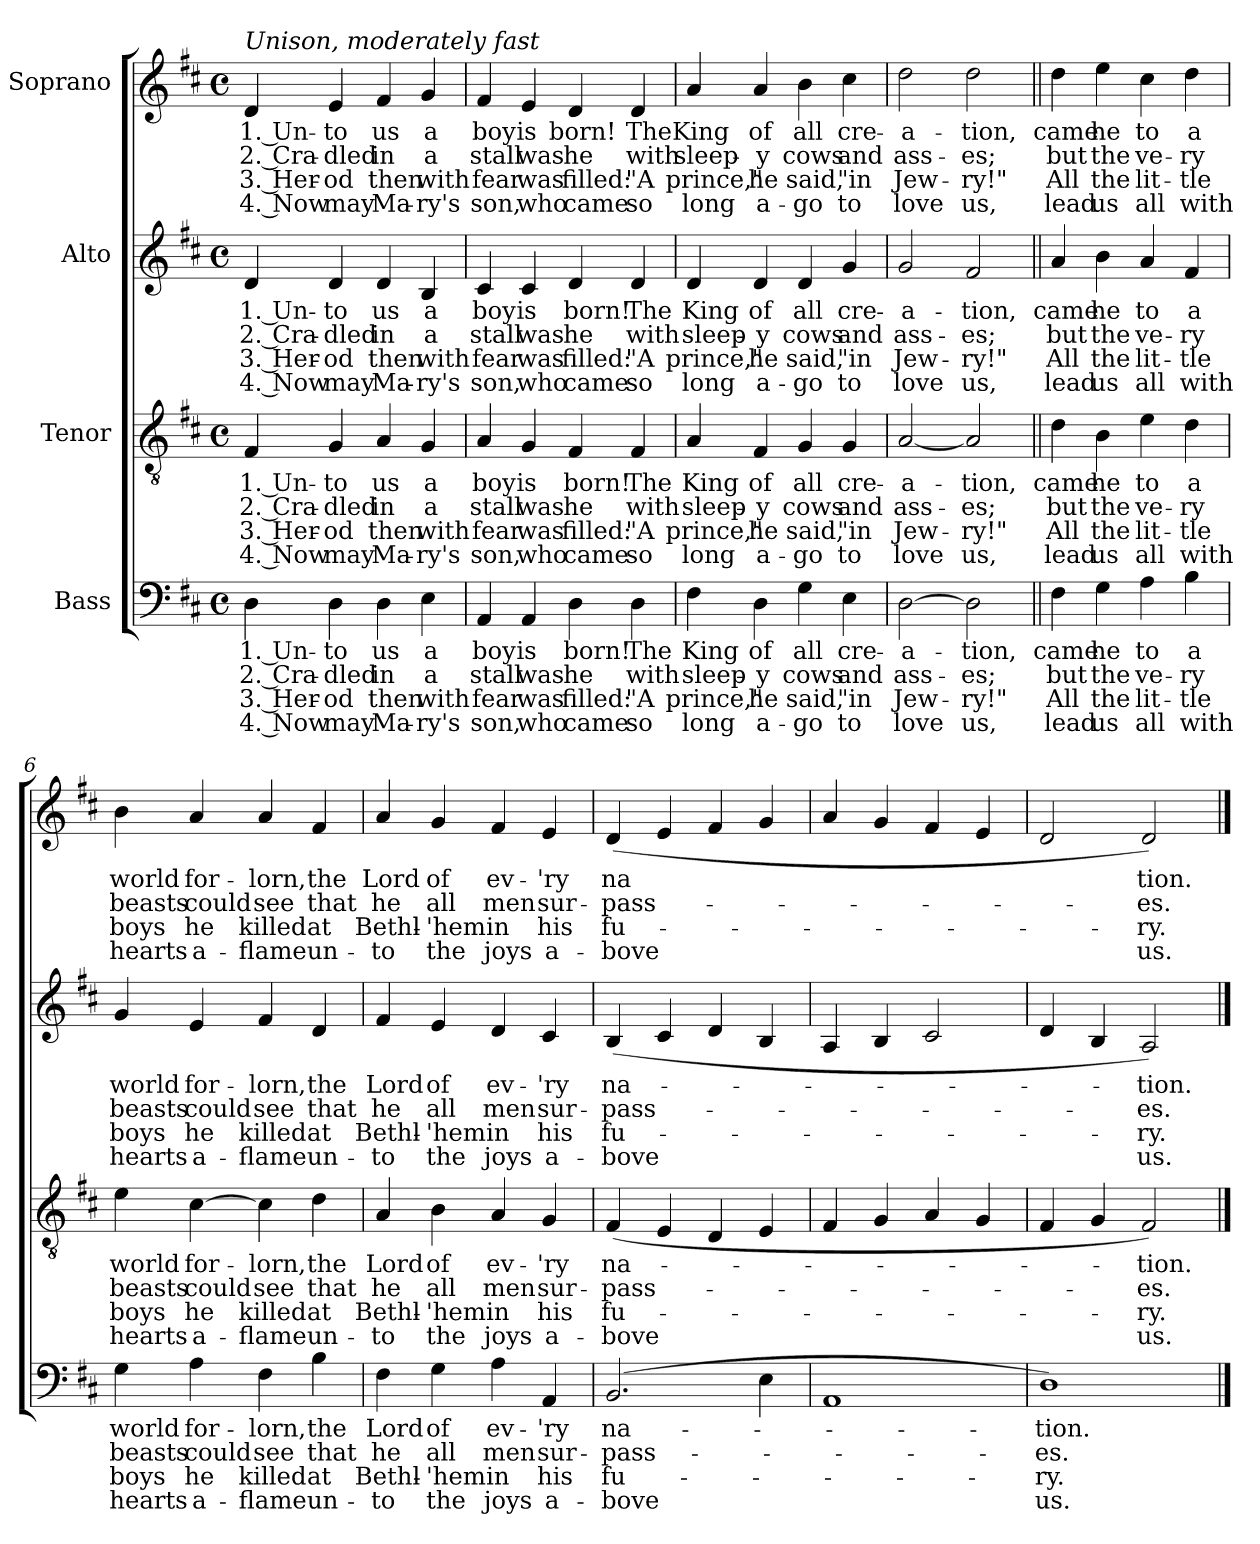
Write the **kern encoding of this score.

**kern	**text	**text	**text	**text	**kern	**text	**text	**text	**text	**kern	**text	**text	**text	**text	**kern	**text	**text	**text	**text
*part4	*part4	*part4	*part4	*part4	*part3	*part3	*part3	*part3	*part3	*part2	*part2	*part2	*part2	*part2	*part1	*part1	*part1	*part1	*part1
*staff4	*staff4	*staff4	*staff4	*staff4	*staff3	*staff3	*staff3	*staff3	*staff3	*staff2	*staff2	*staff2	*staff2	*staff2	*staff1	*staff1	*staff1	*staff1	*staff1
*I"Bass	*	*	*	*	*I"Tenor	*	*	*	*	*I"Alto	*	*	*	*	*I"Soprano	*	*	*	*
*clefF4	*	*	*	*	*clefGv2	*	*	*	*	*clefG2	*	*	*	*	*clefG2	*	*	*	*
*k[f#c#]	*	*	*	*	*k[f#c#]	*	*	*	*	*k[f#c#]	*	*	*	*	*k[f#c#]	*	*	*	*
*D:	*	*	*	*	*D:	*	*	*	*	*D:	*	*	*	*	*D:	*	*	*	*
*M4/4	*	*	*	*	*M4/4	*	*	*	*	*M4/4	*	*	*	*	*M4/4	*	*	*	*
*met(c)	*	*	*	*	*met(c)	*	*	*	*	*met(c)	*	*	*	*	*met(c)	*	*	*	*
*MM110	*	*	*	*	*MM110	*	*	*	*	*MM110	*	*	*	*	*MM110	*	*	*	*
=1	=1	=1	=1	=1	=1	=1	=1	=1	=1	=1	=1	=1	=1	=1	=1	=1	=1	=1	=1
!	!	!	!	!	!	!	!	!	!	!	!	!	!	!	!LO:TX:a:i:t=Unison, moderately fast	!	!	!	!
!	!LO:LY:b	!LO:LY:b	!LO:LY:b	!LO:LY:b	!	!LO:LY:b	!LO:LY:b	!LO:LY:b	!LO:LY:b	!	!LO:LY:b	!LO:LY:b	!LO:LY:b	!LO:LY:b	!	!LO:LY:b	!LO:LY:b	!LO:LY:b	!LO:LY:b
4D\	1. Un-	2. Cra-	3. Her-	4. Now	4F#/	1. Un-	2. Cra-	3. Her-	4. Now	4d/	1. Un-	2. Cra-	3. Her-	4. Now	4d/	1. Un-	2. Cra-	3. Her-	4. Now
!	!LO:LY:b	!LO:LY:b	!LO:LY:b	!LO:LY:b	!	!LO:LY:b	!LO:LY:b	!LO:LY:b	!LO:LY:b	!	!LO:LY:b	!LO:LY:b	!LO:LY:b	!LO:LY:b	!	!LO:LY:b	!LO:LY:b	!LO:LY:b	!LO:LY:b
4D\	-to	-dled	-od	may	4G/	-to	-dled	-od	may	4d/	-to	-dled	-od	may	4e/	-to	-dled	-od	may
!	!LO:LY:b	!LO:LY:b	!LO:LY:b	!LO:LY:b	!	!LO:LY:b	!LO:LY:b	!LO:LY:b	!LO:LY:b	!	!LO:LY:b	!LO:LY:b	!LO:LY:b	!LO:LY:b	!	!LO:LY:b	!LO:LY:b	!LO:LY:b	!LO:LY:b
4D\	us	in	then	Ma-	4A/	us	in	then	Ma-	4d/	us	in	then	Ma-	4f#/	us	in	then	Ma-
!	!LO:LY:b	!LO:LY:b	!LO:LY:b	!LO:LY:b	!	!LO:LY:b	!LO:LY:b	!LO:LY:b	!LO:LY:b	!	!LO:LY:b	!LO:LY:b	!LO:LY:b	!LO:LY:b	!	!LO:LY:b	!LO:LY:b	!LO:LY:b	!LO:LY:b
4E\	a	a	with	-ry's	4G/	a	a	with	-ry's	4B/	a	a	with	-ry's	4g/	a	a	with	-ry's
=2	=2	=2	=2	=2	=2	=2	=2	=2	=2	=2	=2	=2	=2	=2	=2	=2	=2	=2	=2
!	!LO:LY:b	!LO:LY:b	!LO:LY:b	!LO:LY:b	!	!LO:LY:b	!LO:LY:b	!LO:LY:b	!LO:LY:b	!	!LO:LY:b	!LO:LY:b	!LO:LY:b	!LO:LY:b	!	!LO:LY:b	!LO:LY:b	!LO:LY:b	!LO:LY:b
4AA/	boy	stall	fear	son,	4A/	boy	stall	fear	son,	4c#/	boy	stall	fear	son,	4f#/	boy	stall	fear	son,
!	!LO:LY:b	!LO:LY:b	!LO:LY:b	!LO:LY:b	!	!LO:LY:b	!LO:LY:b	!LO:LY:b	!LO:LY:b	!	!LO:LY:b	!LO:LY:b	!LO:LY:b	!LO:LY:b	!	!LO:LY:b	!LO:LY:b	!LO:LY:b	!LO:LY:b
4AA/	is	was	was	who	4G/	is	was	was	who	4c#/	is	was	was	who	4e/	is	was	was	who
!	!LO:LY:b	!LO:LY:b	!LO:LY:b	!LO:LY:b	!	!LO:LY:b	!LO:LY:b	!LO:LY:b	!LO:LY:b	!	!LO:LY:b	!LO:LY:b	!LO:LY:b	!LO:LY:b	!	!LO:LY:b	!LO:LY:b	!LO:LY:b	!LO:LY:b
4D\	born!	he	filled:	came	4F#/	born!	he	filled:	came	4d/	born!	he	filled:	came	4d/	born!	he	filled:	came
!	!LO:LY:b	!LO:LY:b	!LO:LY:b	!LO:LY:b	!	!LO:LY:b	!LO:LY:b	!LO:LY:b	!LO:LY:b	!	!LO:LY:b	!LO:LY:b	!LO:LY:b	!LO:LY:b	!	!LO:LY:b	!LO:LY:b	!LO:LY:b	!LO:LY:b
4D\	The	with	"A	so	4F#/	The	with	"A	so	4d/	The	with	"A	so	4d/	The	with	"A	so
=3	=3	=3	=3	=3	=3	=3	=3	=3	=3	=3	=3	=3	=3	=3	=3	=3	=3	=3	=3
!	!LO:LY:b	!LO:LY:b	!LO:LY:b	!LO:LY:b	!	!LO:LY:b	!LO:LY:b	!LO:LY:b	!LO:LY:b	!	!LO:LY:b	!LO:LY:b	!LO:LY:b	!LO:LY:b	!	!LO:LY:b	!LO:LY:b	!LO:LY:b	!LO:LY:b
4F#\	King	sleep-	prince,"	long	4A/	King	sleep-	prince,"	long	4d/	King	sleep-	prince,"	long	4a/	King	sleep-	prince,"	long
!	!LO:LY:b	!LO:LY:b	!LO:LY:b	!LO:LY:b	!	!LO:LY:b	!LO:LY:b	!LO:LY:b	!LO:LY:b	!	!LO:LY:b	!LO:LY:b	!LO:LY:b	!LO:LY:b	!	!LO:LY:b	!LO:LY:b	!LO:LY:b	!LO:LY:b
4D\	of	-y	he	a-	4F#/	of	-y	he	a-	4d/	of	-y	he	a-	4a/	of	-y	he	a-
!	!LO:LY:b	!LO:LY:b	!LO:LY:b	!LO:LY:b	!	!LO:LY:b	!LO:LY:b	!LO:LY:b	!LO:LY:b	!	!LO:LY:b	!LO:LY:b	!LO:LY:b	!LO:LY:b	!	!LO:LY:b	!LO:LY:b	!LO:LY:b	!LO:LY:b
4G\	all	cows	said,	-go	4G/	all	cows	said,	-go	4d/	all	cows	said,	-go	4b\	all	cows	said,	-go
!	!LO:LY:b	!LO:LY:b	!LO:LY:b	!LO:LY:b	!	!LO:LY:b	!LO:LY:b	!LO:LY:b	!LO:LY:b	!	!LO:LY:b	!LO:LY:b	!LO:LY:b	!LO:LY:b	!	!LO:LY:b	!LO:LY:b	!LO:LY:b	!LO:LY:b
4E\	cre-	and	"in	to	4G/	cre-	and	"in	to	4g/	cre-	and	"in	to	4cc#\	cre-	and	"in	to
!!LO:LB:g=z
=4	=4	=4	=4	=4	=4	=4	=4	=4	=4	=4	=4	=4	=4	=4	=4	=4	=4	=4	=4
!	!LO:LY:b	!LO:LY:b	!LO:LY:b	!LO:LY:b	!	!LO:LY:b	!LO:LY:b	!LO:LY:b	!LO:LY:b	!	!LO:LY:b	!LO:LY:b	!LO:LY:b	!LO:LY:b	!	!LO:LY:b	!LO:LY:b	!LO:LY:b	!LO:LY:b
[2D\	-a-	ass-	Jew-	love	[2A/	-a-	ass-	Jew-	love	2g/	-a-	ass-	Jew-	love	2dd\	-a-	ass-	Jew-	love
!	!LO:LY:b	!LO:LY:b	!LO:LY:b	!LO:LY:b	!	!LO:LY:b	!LO:LY:b	!LO:LY:b	!LO:LY:b	!	!LO:LY:b	!LO:LY:b	!LO:LY:b	!LO:LY:b	!	!LO:LY:b	!LO:LY:b	!LO:LY:b	!LO:LY:b
2D\]	-tion,	-es;	-ry!"	us,	2A/]	-tion,	-es;	-ry!"	us,	2f#/	-tion,	-es;	-ry!"	us,	2dd\	-tion,	-es;	-ry!"	us,
=5||	=5||	=5||	=5||	=5||	=5||	=5||	=5||	=5||	=5||	=5||	=5||	=5||	=5||	=5||	=5||	=5||	=5||	=5||	=5||
!	!LO:LY:b	!LO:LY:b	!LO:LY:b	!LO:LY:b	!	!LO:LY:b	!LO:LY:b	!LO:LY:b	!LO:LY:b	!	!LO:LY:b	!LO:LY:b	!LO:LY:b	!LO:LY:b	!	!LO:LY:b	!LO:LY:b	!LO:LY:b	!LO:LY:b
4F#\	came	but	All	lead	4d\	came	but	All	lead	4a/	came	but	All	lead	4dd\	came	but	All	lead
!	!LO:LY:b	!LO:LY:b	!LO:LY:b	!LO:LY:b	!	!LO:LY:b	!LO:LY:b	!LO:LY:b	!LO:LY:b	!	!LO:LY:b	!LO:LY:b	!LO:LY:b	!LO:LY:b	!	!LO:LY:b	!LO:LY:b	!LO:LY:b	!LO:LY:b
4G\	he	the	the	us	4B\	he	the	the	us	4b\	he	the	the	us	4ee\	he	the	the	us
!	!LO:LY:b	!LO:LY:b	!LO:LY:b	!LO:LY:b	!	!LO:LY:b	!LO:LY:b	!LO:LY:b	!LO:LY:b	!	!LO:LY:b	!LO:LY:b	!LO:LY:b	!LO:LY:b	!	!LO:LY:b	!LO:LY:b	!LO:LY:b	!LO:LY:b
4A\	to	ve-	lit-	all	4e\	to	ve-	lit-	all	4a/	to	ve-	lit-	all	4cc#\	to	ve-	lit-	all
!	!LO:LY:b	!LO:LY:b	!LO:LY:b	!LO:LY:b	!	!LO:LY:b	!LO:LY:b	!LO:LY:b	!LO:LY:b	!	!LO:LY:b	!LO:LY:b	!LO:LY:b	!LO:LY:b	!	!LO:LY:b	!LO:LY:b	!LO:LY:b	!LO:LY:b
4B\	a	-ry	-tle	with	4d\	a	-ry	-tle	with	4f#/	a	-ry	-tle	with	4dd\	a	-ry	-tle	with
!!LO:PB:g=z
=6	=6	=6	=6	=6	=6	=6	=6	=6	=6	=6	=6	=6	=6	=6	=6	=6	=6	=6	=6
!	!LO:LY:b	!LO:LY:b	!LO:LY:b	!LO:LY:b	!	!LO:LY:b	!LO:LY:b	!LO:LY:b	!LO:LY:b	!	!LO:LY:b	!LO:LY:b	!LO:LY:b	!LO:LY:b	!	!LO:LY:b	!LO:LY:b	!LO:LY:b	!LO:LY:b
4G\	world	beasts	boys	hearts	4e\	world	beasts	boys	hearts	4g/	world	beasts	boys	hearts	4b\	world	beasts	boys	hearts
!	!LO:LY:b	!LO:LY:b	!LO:LY:b	!LO:LY:b	!	!LO:LY:b	!LO:LY:b	!LO:LY:b	!LO:LY:b	!	!LO:LY:b	!LO:LY:b	!LO:LY:b	!LO:LY:b	!	!LO:LY:b	!LO:LY:b	!LO:LY:b	!LO:LY:b
4A\	for-	could	he	a-	[4c#\	for-	could	he	a-	4e/	for-	could	he	a-	4a/	for-	could	he	a-
!	!LO:LY:b	!LO:LY:b	!LO:LY:b	!LO:LY:b	!	!LO:LY:b	!LO:LY:b	!LO:LY:b	!LO:LY:b	!	!LO:LY:b	!LO:LY:b	!LO:LY:b	!LO:LY:b	!	!LO:LY:b	!LO:LY:b	!LO:LY:b	!LO:LY:b
4F#\	-lorn,	see	killed	-flame	4c#\]	-lorn,	see	killed	-flame	4f#/	-lorn,	see	killed	-flame	4a/	-lorn,	see	killed	-flame
!	!LO:LY:b	!LO:LY:b	!LO:LY:b	!LO:LY:b	!	!LO:LY:b	!LO:LY:b	!LO:LY:b	!LO:LY:b	!	!LO:LY:b	!LO:LY:b	!LO:LY:b	!LO:LY:b	!	!LO:LY:b	!LO:LY:b	!LO:LY:b	!LO:LY:b
4B\	the	that	at	un-	4d\	the	that	at	un-	4d/	the	that	at	un-	4f#/	the	that	at	un-
=7	=7	=7	=7	=7	=7	=7	=7	=7	=7	=7	=7	=7	=7	=7	=7	=7	=7	=7	=7
!	!LO:LY:b	!LO:LY:b	!LO:LY:b	!LO:LY:b	!	!LO:LY:b	!LO:LY:b	!LO:LY:b	!LO:LY:b	!	!LO:LY:b	!LO:LY:b	!LO:LY:b	!LO:LY:b	!	!LO:LY:b	!LO:LY:b	!LO:LY:b	!LO:LY:b
4F#\	Lord	he	Bethl-	-to	4A/	Lord	he	Bethl-	-to	4f#/	Lord	he	Bethl-	-to	4a/	Lord	he	Bethl-	-to
!	!LO:LY:b	!LO:LY:b	!LO:LY:b	!LO:LY:b	!	!LO:LY:b	!LO:LY:b	!LO:LY:b	!LO:LY:b	!	!LO:LY:b	!LO:LY:b	!LO:LY:b	!LO:LY:b	!	!LO:LY:b	!LO:LY:b	!LO:LY:b	!LO:LY:b
4G\	of	all	-'hem	the	4B\	of	all	-'hem	the	4e/	of	all	-'hem	the	4g/	of	all	-'hem	the
!	!LO:LY:b	!LO:LY:b	!LO:LY:b	!LO:LY:b	!	!LO:LY:b	!LO:LY:b	!LO:LY:b	!LO:LY:b	!	!LO:LY:b	!LO:LY:b	!LO:LY:b	!LO:LY:b	!	!LO:LY:b	!LO:LY:b	!LO:LY:b	!LO:LY:b
4A\	ev-	men	in	joys	4A/	ev-	men	in	joys	4d/	ev-	men	in	joys	4f#/	ev-	men	in	joys
!	!LO:LY:b	!LO:LY:b	!LO:LY:b	!LO:LY:b	!	!LO:LY:b	!LO:LY:b	!LO:LY:b	!LO:LY:b	!	!LO:LY:b	!LO:LY:b	!LO:LY:b	!LO:LY:b	!	!LO:LY:b	!LO:LY:b	!LO:LY:b	!LO:LY:b
4AA/	-'ry	sur-	his	a-	4G/	-'ry	sur-	his	a-	4c#/	-'ry	sur-	his	a-	4e/	-'ry	sur-	his	a-
=8	=8	=8	=8	=8	=8	=8	=8	=8	=8	=8	=8	=8	=8	=8	=8	=8	=8	=8	=8
!	!LO:LY:b	!LO:LY:b	!LO:LY:b	!LO:LY:b	!	!LO:LY:b	!LO:LY:b	!LO:LY:b	!LO:LY:b	!	!LO:LY:b	!LO:LY:b	!LO:LY:b	!LO:LY:b	!	!LO:LY:b	!LO:LY:b	!LO:LY:b	!LO:LY:b
(>2.BB/	na-	-pass-	fu-	-bove	(>4F#/	na-	-pass-	fu-	-bove	(>4B/	na-	-pass-	fu-	-bove	(>4d/	na	-pass-	fu-	-bove
.	.	.	.	.	4E/	.	.	.	.	4c#/	.	.	.	.	4e/	.	.	.	.
.	.	.	.	.	4D/	.	.	.	.	4d/	.	.	.	.	4f#/	.	.	.	.
4E\	.	.	.	.	4E/	.	.	.	.	4B/	.	.	.	.	4g/	.	.	.	.
=9	=9	=9	=9	=9	=9	=9	=9	=9	=9	=9	=9	=9	=9	=9	=9	=9	=9	=9	=9
1AA	.	.	.	.	4F#/	.	.	.	.	4A/	.	.	.	.	4a/	.	.	.	.
.	.	.	.	.	4G/	.	.	.	.	4B/	.	.	.	.	4g/	.	.	.	.
.	.	.	.	.	4A/	.	.	.	.	2c#/	.	.	.	.	4f#/	.	.	.	.
.	.	.	.	.	4G/	.	.	.	.	.	.	.	.	.	4e/	.	.	.	.
=10	=10	=10	=10	=10	=10	=10	=10	=10	=10	=10	=10	=10	=10	=10	=10	=10	=10	=10	=10
!	!LO:LY:b	!LO:LY:b	!LO:LY:b	!LO:LY:b	!	!	!	!	!	!	!	!	!	!	!	!	!	!	!
1D)	-tion.	-es.	-ry.	us.	4F#/	.	.	.	.	4d/	.	.	.	.	2d/	.	.	.	.
.	.	.	.	.	4G/	.	.	.	.	4B/	.	.	.	.	.	.	.	.	.
!	!	!	!	!	!	!LO:LY:b	!LO:LY:b	!LO:LY:b	!LO:LY:b	!	!LO:LY:b	!LO:LY:b	!LO:LY:b	!LO:LY:b	!	!LO:LY:b	!LO:LY:b	!LO:LY:b	!LO:LY:b
.	.	.	.	.	2F#/)	-tion.	-es.	-ry.	us.	2A/)	-tion.	-es.	-ry.	us.	2d/)	tion.	-es.	-ry.	us.
==	==	==	==	==	==	==	==	==	==	==	==	==	==	==	==	==	==	==	==
*-	*-	*-	*-	*-	*-	*-	*-	*-	*-	*-	*-	*-	*-	*-	*-	*-	*-	*-	*-
